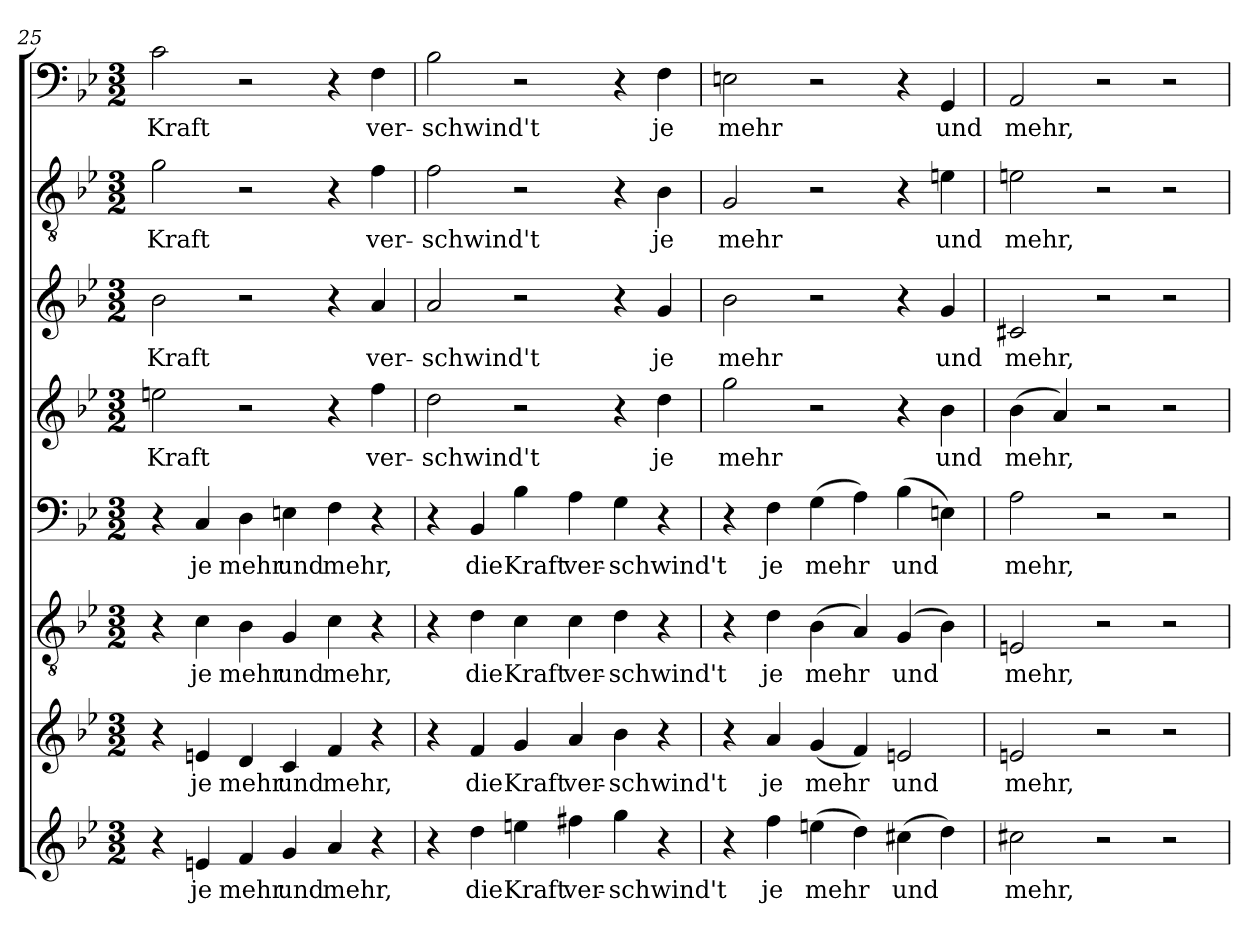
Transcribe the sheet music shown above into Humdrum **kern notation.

**kern	**text	**kern	**text	**kern	**text	**kern	**text	**kern	**text	**kern	**text	**kern	**text	**kern	**text
*part8	*part8	*part7	*part7	*part6	*part6	*part5	*part5	*part4	*part4	*part3	*part3	*part2	*part2	*part1	*part1
*staff8	*staff8	*staff7	*staff7	*staff6	*staff6	*staff5	*staff5	*staff4	*staff4	*staff3	*staff3	*staff2	*staff2	*staff1	*staff1
*clefG2	*	*clefG2	*	*clefGv2	*	*clefF4	*	*clefG2	*	*clefG2	*	*clefGv2	*	*clefF4	*
*k[b-e-]	*	*k[b-e-]	*	*k[b-e-]	*	*k[b-e-]	*	*k[b-e-]	*	*k[b-e-]	*	*k[b-e-]	*	*k[b-e-]	*
*g:	*	*g:	*	*g:	*	*g:	*	*g:	*	*g:	*	*g:	*	*g:	*
*M3/2	*	*M3/2	*	*M3/2	*	*M3/2	*	*M3/2	*	*M3/2	*	*M3/2	*	*M3/2	*
=25	=25	=25	=25	=25	=25	=25	=25	=25	=25	=25	=25	=25	=25	=25	=25
4r	.	4r	.	4r	.	4r	.	2een\	Kraft	2b-\	Kraft	2g\	Kraft	2c\	Kraft
4en/	je	4en/	je	4c\	je	4C/	je	.	.	.	.	.	.	.	.
4f/	mehr	4d/	mehr	4B-\	mehr	4D\	mehr	2r	.	2r	.	2r	.	2r	.
4g/	und	4c/	und	4G/	und	4En\	und	.	.	.	.	.	.	.	.
4a/	mehr,	4f/	mehr,	4c\	mehr,	4F\	mehr,	4r	.	4r	.	4r	.	4r	.
4r	.	4r	.	4r	.	4r	.	4ff\	ver-	4a/	ver-	4f\	ver-	4F\	ver-
=26	=26	=26	=26	=26	=26	=26	=26	=26	=26	=26	=26	=26	=26	=26	=26
4r	.	4r	.	4r	.	4r	.	2dd\	-schwind't	2a/	-schwind't	2f\	-schwind't	2B-\	-schwind't
4dd\	die	4f/	die	4d\	die	4BB-/	die	.	.	.	.	.	.	.	.
4een\	Kraft	4g/	Kraft	4c\	Kraft	4B-\	Kraft	2r	.	2r	.	2r	.	2r	.
4ff#X\	ver-	4a/	ver-	4c\	ver-	4A\	ver-	.	.	.	.	.	.	.	.
4gg\	-schwind't	4b-\	-schwind't	4d\	-schwind't	4G\	-schwind't	4r	.	4r	.	4r	.	4r	.
4r	.	4r	.	4r	.	4r	.	4dd\	je	4g/	je	4B-\	je	4F\	je
=27	=27	=27	=27	=27	=27	=27	=27	=27	=27	=27	=27	=27	=27	=27	=27
4r	.	4r	.	4r	.	4r	.	2gg\	mehr	2b-\	mehr	2G/	mehr	2En\	mehr
4ff\	je	4a/	je	4d\	je	4F\	je	.	.	.	.	.	.	.	.
(4een\	mehr	(4g/	mehr	(4B-\	mehr	(4G\	mehr	2r	.	2r	.	2r	.	2r	.
4dd\)	.	4f/)	.	4A/)	.	4A\)	.	.	.	.	.	.	.	.	.
(4cc#X\	und	2en/	und	(4G/	und	(4B-\	und	4r	.	4r	.	4r	.	4r	.
4dd\)	.	.	.	4B-\)	.	4En\)	.	4b-\	und	4g/	und	4en\	und	4GG/	und
=28	=28	=28	=28	=28	=28	=28	=28	=28	=28	=28	=28	=28	=28	=28	=28
2cc#X\	mehr,	2en/	mehr,	2En/	mehr,	2A\	mehr,	(4b-\	mehr,	2c#X/	mehr,	2en\	mehr,	2AA/	mehr,
.	.	.	.	.	.	.	.	4a/)	.	.	.	.	.	.	.
2r	.	2r	.	2r	.	2r	.	2r	.	2r	.	2r	.	2r	.
2r	.	2r	.	2r	.	2r	.	2r	.	2r	.	2r	.	2r	.
=	=	=	=	=	=	=	=	=	=	=	=	=	=	=	=
*-	*-	*-	*-	*-	*-	*-	*-	*-	*-	*-	*-	*-	*-	*-	*-
